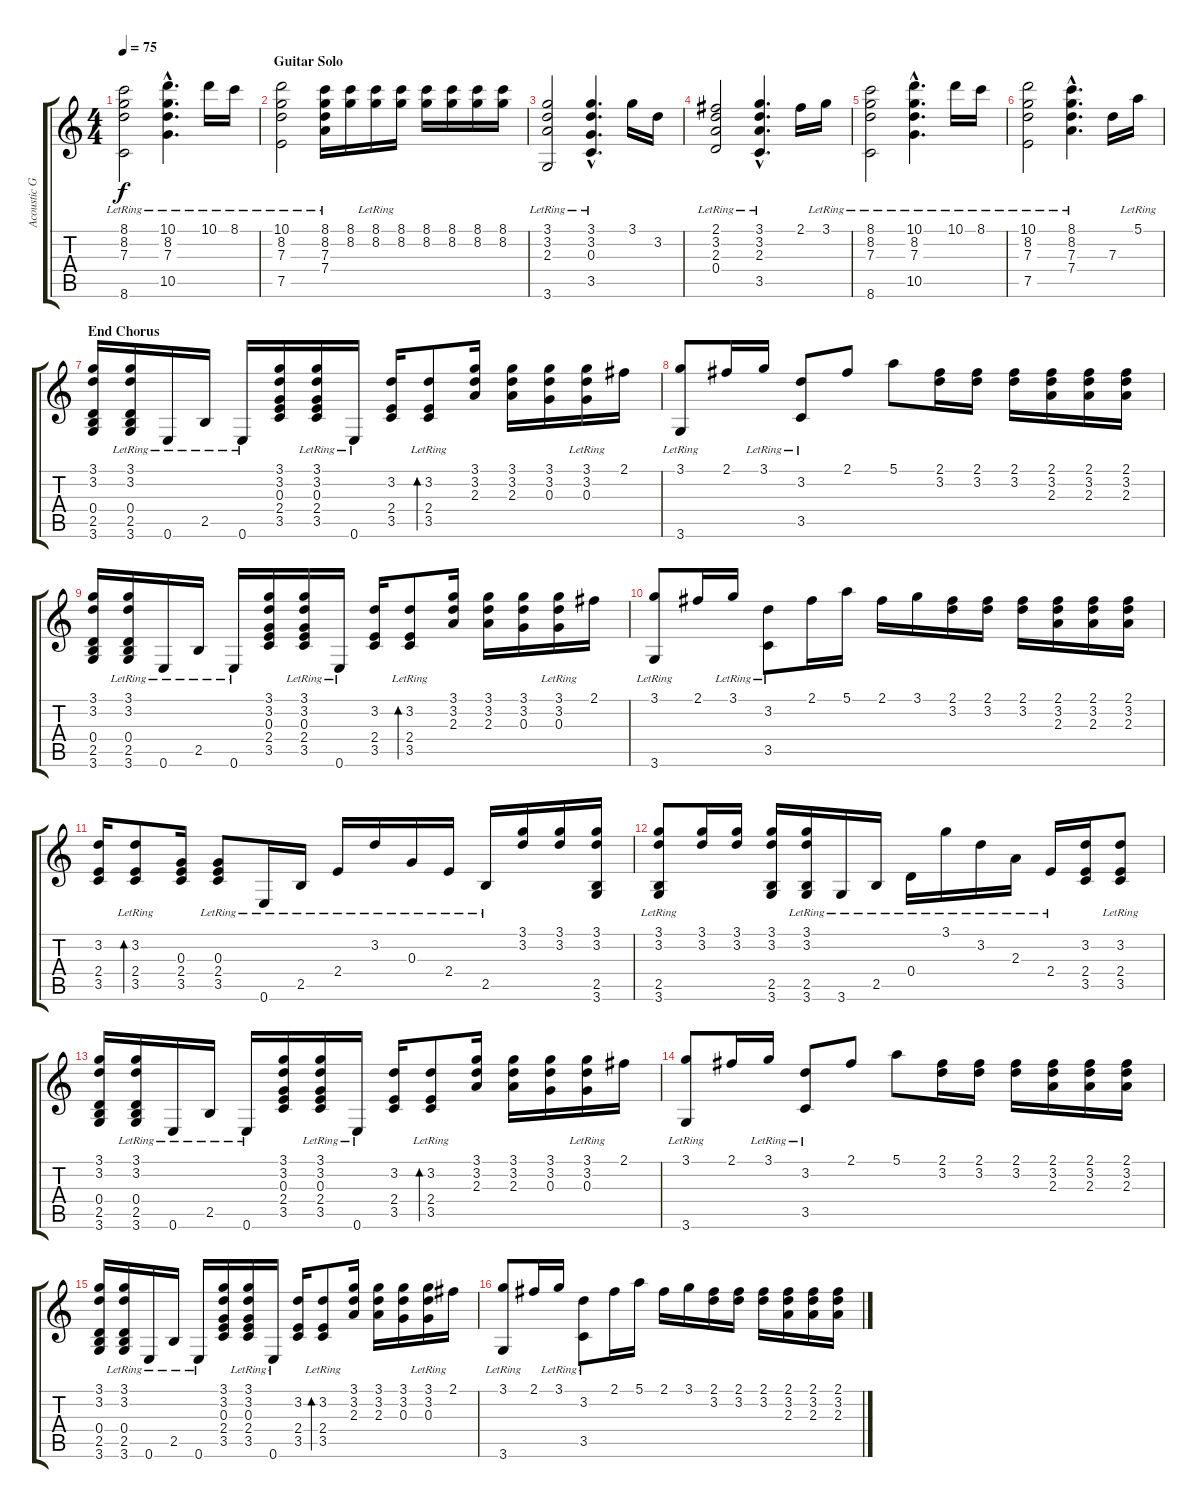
\track ("Acoustic Guitar" "Acoustic G") {instrument acousticguitarsteel}
\staff {score tabs}
\tuning (E4 B3 G3 D3 A2 E2) {hide}
\ts (4 4)
\tempo 75
\clef g2
\ks c
(8.1{lr} 8.2{lr} 7.3{lr} 8.6{lr}).2{dy f} (10.1{hac lr} 8.2{hac} 7.3{hac} 10.5{hac lr}).4{d} 10.1{lr}.16 8.1{lr}.16 |
\section ("" "Guitar Solo")
(10.1{lr} 8.2 7.3 7.5{lr}).2 (8.1{lr} 8.2 7.3{lr} 7.4{lr}).16 (8.1 8.2).16 (8.1{lr} 8.2).16 (8.1 8.2).16 (8.1 8.2).16 (8.1 8.2).16 (8.1 8.2).16 (8.1 8.2).16 |
(3.1{lr} 3.2 2.3 3.6{lr}).2 (3.1{hac lr} 3.2{hac} 0.3{hac} 3.5{hac lr}).4{d} 3.1.16 3.2.16 |
(2.1{lr} 3.2 2.3 0.4{lr}).2 (3.1{hac} 3.2{hac} 2.3{hac lr} 3.5{hac lr}).4{d} 2.1.16 3.1{lr}.16 |
(8.1{lr} 8.2{lr} 7.3{lr} 8.6{lr}).2 (10.1{hac lr} 8.2{hac} 7.3{hac} 10.5{hac lr}).4{d} 10.1{lr}.16 8.1{lr}.16 |
(10.1{lr} 8.2 7.3 7.5{lr}).2 (8.1{hac lr} 8.2{hac} 7.3{hac} 7.4{hac lr}).4{d} 7.3.16 5.1{lr}.16 |
\section ("" "End Chorus")
(3.1 3.2 0.4 2.5 3.6).16 (3.1{lr} 3.2{lr} 0.4{lr} 2.5{lr} 3.6).16 0.6{lr}.16 2.5{lr}.16 0.6{lr}.16 (3.1 3.2 0.3 2.4 3.5).16 (3.1{lr} 3.2{lr} 0.3{lr} 2.4{lr} 3.5{lr}).16 0.6{lr}.16 (3.2 2.4 3.5).16 (3.2 2.4{lr} 3.5{lr}).8{bd 60} (3.1 3.2 2.3).16 (3.1 3.2 2.3).16 (3.1 3.2 0.3).16 (3.1 3.2{lr} 0.3{lr}).16 2.1.16 |
(3.1 3.6{lr}).8 2.1.16 3.1{lr}.16 (3.2{lr} 3.5{lr}).8 2.1.8 5.1.8 (2.1 3.2).16 (2.1 3.2).16 (2.1 3.2).16 (2.1 3.2 2.3).16 (2.1 3.2 2.3).16 (2.1 3.2 2.3).16 |
(3.1 3.2 0.4 2.5 3.6).16 (3.1{lr} 3.2{lr} 0.4{lr} 2.5{lr} 3.6).16 0.6{lr}.16 2.5{lr}.16 0.6{lr}.16 (3.1 3.2 0.3 2.4 3.5).16 (3.1{lr} 3.2{lr} 0.3{lr} 2.4{lr} 3.5{lr}).16 0.6{lr}.16 (3.2 2.4 3.5).16 (3.2 2.4{lr} 3.5{lr}).8{bd 60} (3.1 3.2 2.3).16 (3.1 3.2 2.3).16 (3.1 3.2 0.3).16 (3.1 3.2{lr} 0.3{lr}).16 2.1.16 |
(3.1 3.6{lr}).8 2.1.16 3.1{lr}.16 (3.2{lr} 3.5{lr}).8 2.1.16 5.1.16 2.1.16 3.1.16 (2.1 3.2).16 (2.1 3.2).16 (2.1 3.2).16 (2.1 3.2 2.3).16 (2.1 3.2 2.3).16 (2.1 3.2 2.3).16 |
(3.2 2.4 3.5).16 (3.2{lr} 2.4 3.5).8{bd 60} (0.3 2.4 3.5).16 (0.3{lr} 2.4{lr} 3.5{lr}).8 0.6{lr}.16 2.5{lr}.16 2.4{lr}.16 3.2{lr}.16 0.3{lr}.16 2.4{lr}.16 2.5{lr}.16 (3.1 3.2).16 (3.1 3.2).16 (3.1 3.2 2.5 3.6).16 |
(3.1 3.2 2.5{lr} 3.6{lr}).8 (3.1 3.2).16 (3.1 3.2).16 (3.1 3.2 2.5 3.6).16 (3.1{lr} 3.2{lr} 2.5{lr} 3.6).16 3.6{lr}.16 2.5{lr}.16 0.4{lr}.16 3.1{lr}.16 3.2{lr}.16 2.3{lr}.16 2.4{lr}.16 (3.2 2.4 3.5).16 (3.2 2.4{lr} 3.5{lr}).8 |
(3.1 3.2 0.4 2.5 3.6).16 (3.1{lr} 3.2{lr} 0.4{lr} 2.5{lr} 3.6).16 0.6{lr}.16 2.5{lr}.16 0.6{lr}.16 (3.1 3.2 0.3 2.4 3.5).16 (3.1{lr} 3.2{lr} 0.3{lr} 2.4{lr} 3.5{lr}).16 0.6{lr}.16 (3.2 2.4 3.5).16 (3.2 2.4{lr} 3.5{lr}).8{bd 60} (3.1 3.2 2.3).16 (3.1 3.2 2.3).16 (3.1 3.2 0.3).16 (3.1 3.2{lr} 0.3{lr}).16 2.1.16 |
(3.1 3.6{lr}).8 2.1.16 3.1{lr}.16 (3.2{lr} 3.5{lr}).8 2.1.8 5.1.8 (2.1 3.2).16 (2.1 3.2).16 (2.1 3.2).16 (2.1 3.2 2.3).16 (2.1 3.2 2.3).16 (2.1 3.2 2.3).16 |
(3.1 3.2 0.4 2.5 3.6).16 (3.1{lr} 3.2{lr} 0.4{lr} 2.5{lr} 3.6).16 0.6{lr}.16 2.5{lr}.16 0.6{lr}.16 (3.1 3.2 0.3 2.4 3.5).16 (3.1{lr} 3.2{lr} 0.3{lr} 2.4{lr} 3.5{lr}).16 0.6{lr}.16 (3.2 2.4 3.5).16 (3.2 2.4{lr} 3.5{lr}).8{bd 60} (3.1 3.2 2.3).16 (3.1 3.2 2.3).16 (3.1 3.2 0.3).16 (3.1 3.2{lr} 0.3{lr}).16 2.1.16 |
(3.1 3.6{lr}).8 2.1.16 3.1{lr}.16 (3.2{lr} 3.5{lr}).8 2.1.16 5.1.16 2.1.16 3.1.16 (2.1 3.2).16 (2.1 3.2).16 (2.1 3.2).16 (2.1 3.2 2.3).16 (2.1 3.2 2.3).16 (2.1 3.2 2.3).16
